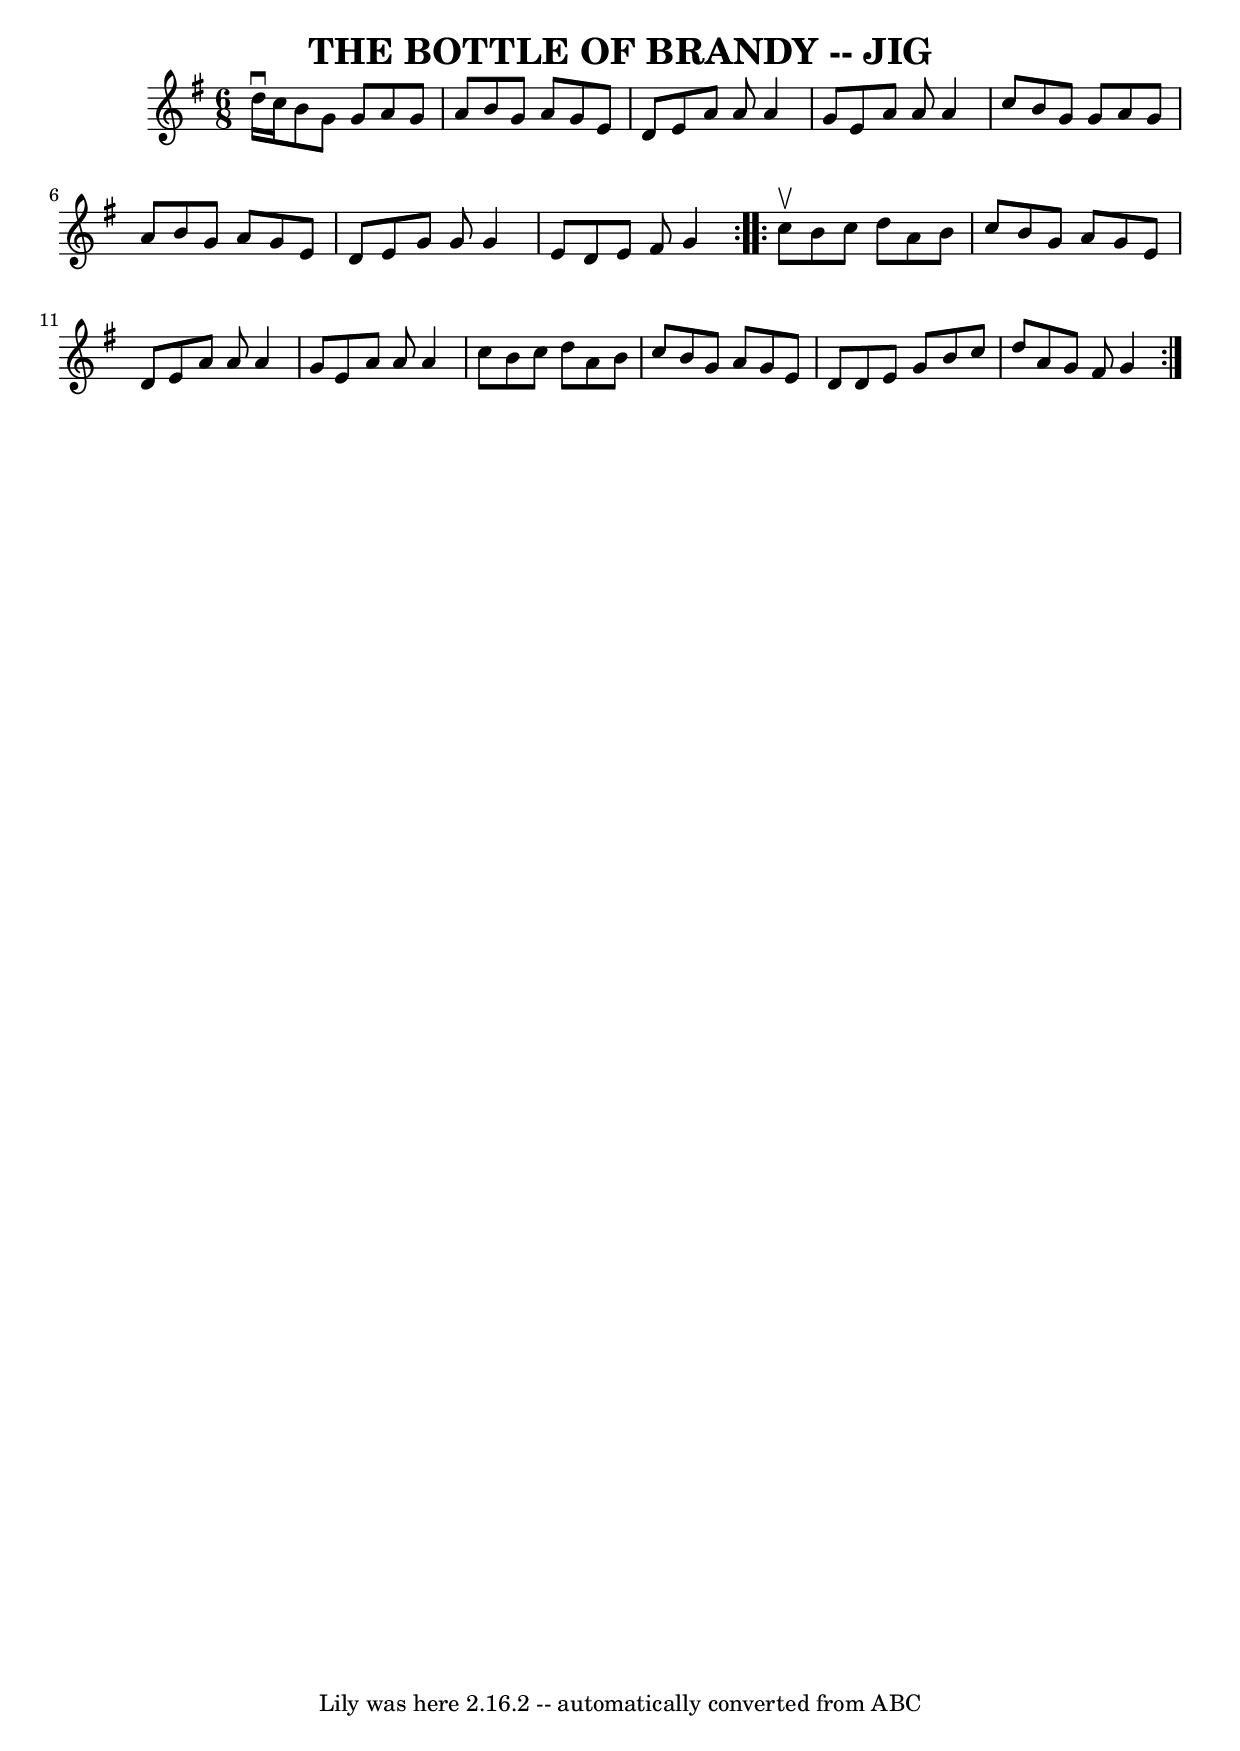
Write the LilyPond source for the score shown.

\version "2.16.2"
\include "Mammoth.ily"
\header {
	%% book = "Ryan's Mammoth Collection of Fiddle Tunes"
	crossRefNumber = "1"
	footnotes = ""
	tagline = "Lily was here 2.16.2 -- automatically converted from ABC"
	title = "THE BOTTLE OF BRANDY -- JIG"
}
voicedefault =  {


\repeat volta 2 {
\time 6/8 
\key g \major d''16^\downbow c''16        |
 b'8 g'8  
 g'8 a'8 g'8 a'8    |
 b'8 g'8 a'8 g'8 e'8 d'8 
   |
 e'8 a'8 a'8 a'4 g'8    |
 e'8 a'8 a'8   
 a'4 c''8        |
 b'8 g'8 g'8 a'8 g'8 a'8    
|
 b'8 g'8 a'8 g'8 e'8 d'8    |
 e'8 g'8    
g'8 g'4 e'8    |
 d'8 e'8 fis'8 g'4    }     
\repeat volta 2 { c''8^\upbow       |
 b'8 c''8 d''8 a'8    
b'8 c''8    |
 b'8 g'8 a'8 g'8 e'8 d'8    |
   
e'8 a'8 a'8 a'4 g'8    |
 e'8 a'8 a'8 a'4 c''8  
      |
 b'8 c''8 d''8 a'8 b'8 c''8    |
 b'8    
g'8 a'8 g'8 e'8 d'8    |
 d'8 e'8 g'8 b'8 c''8  
 d''8    |
 a'8 g'8 fis'8 g'4    }   
}

\score{
    <<

	\context Staff="default"
	{
	    \voicedefault 
	}

    >>
	\layout {
	}
	\midi {}
}
